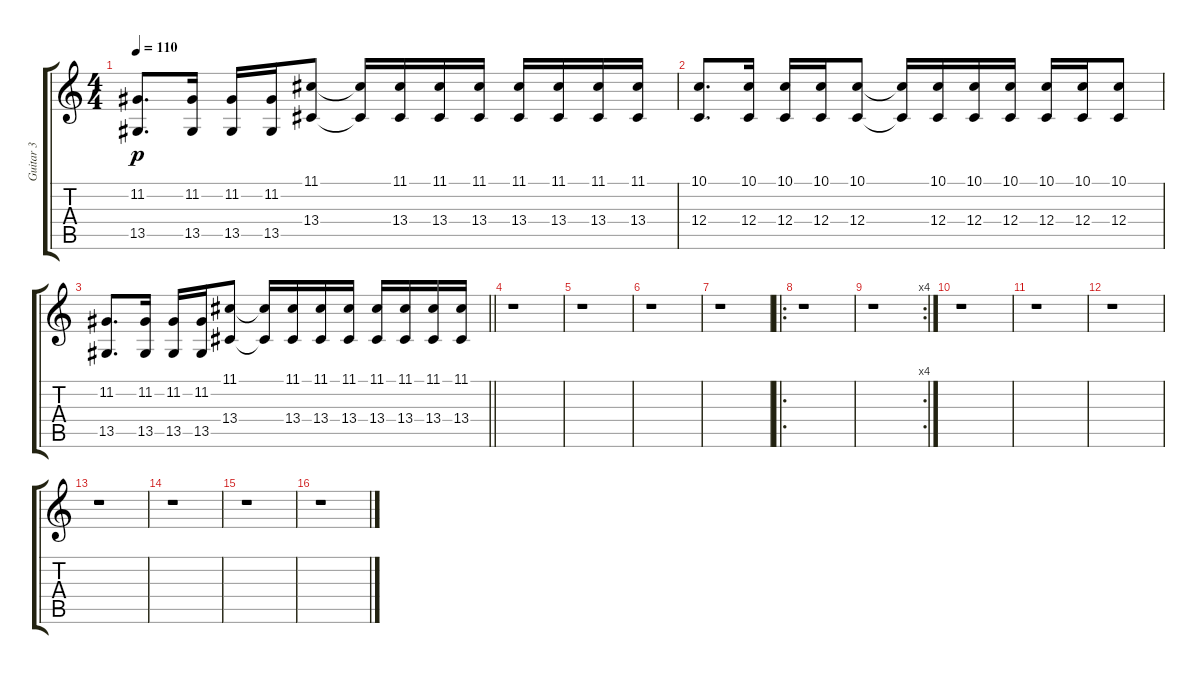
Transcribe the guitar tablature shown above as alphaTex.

\track ("Guitar 3" "Guitar 3") {instrument lead2sawtooth}
\staff {score tabs}
\tuning (D4 A3 F3 C3 G2 D2) {hide}
\ts (4 4)
\tempo 110
\clef g2
\ks c
(11.2 13.5).8{d dy p} (11.2 13.5).16 (11.2 13.5).16 (11.2 13.5).16 (11.1 13.4).8 (11.1{t} 13.4{t}).16 (11.1 13.4).16 (11.1 13.4).16 (11.1 13.4).16 (11.1 13.4).16 (11.1 13.4).16 (11.1 13.4).16 (11.1 13.4).16 |
(10.1 12.4).8{d} (10.1 12.4).16 (10.1 12.4).16 (10.1 12.4).16 (10.1 12.4).8 (10.1{t} 12.4{t}).16 (10.1 12.4).16 (10.1 12.4).16 (10.1 12.4).16 (10.1 12.4).16 (10.1 12.4).16 (10.1 12.4).8 |
\barLineRight lightlight
(11.2 13.5).8{d} (11.2 13.5).16 (11.2 13.5).16 (11.2 13.5).16 (11.1 13.4).8 (11.1{t} 13.4{t}).16 (11.1 13.4).16 (11.1 13.4).16 (11.1 13.4).16 (11.1 13.4).16 (11.1 13.4).16 (11.1 13.4).16 (11.1 13.4).16 |
r.1 |
r.1 |
r.1 |
r.1 |
\ro
r.1 |
\rc 4
r.1 |
r.1 |
r.1 |
r.1 |
r.1 |
r.1 |
r.1 |
r.1
